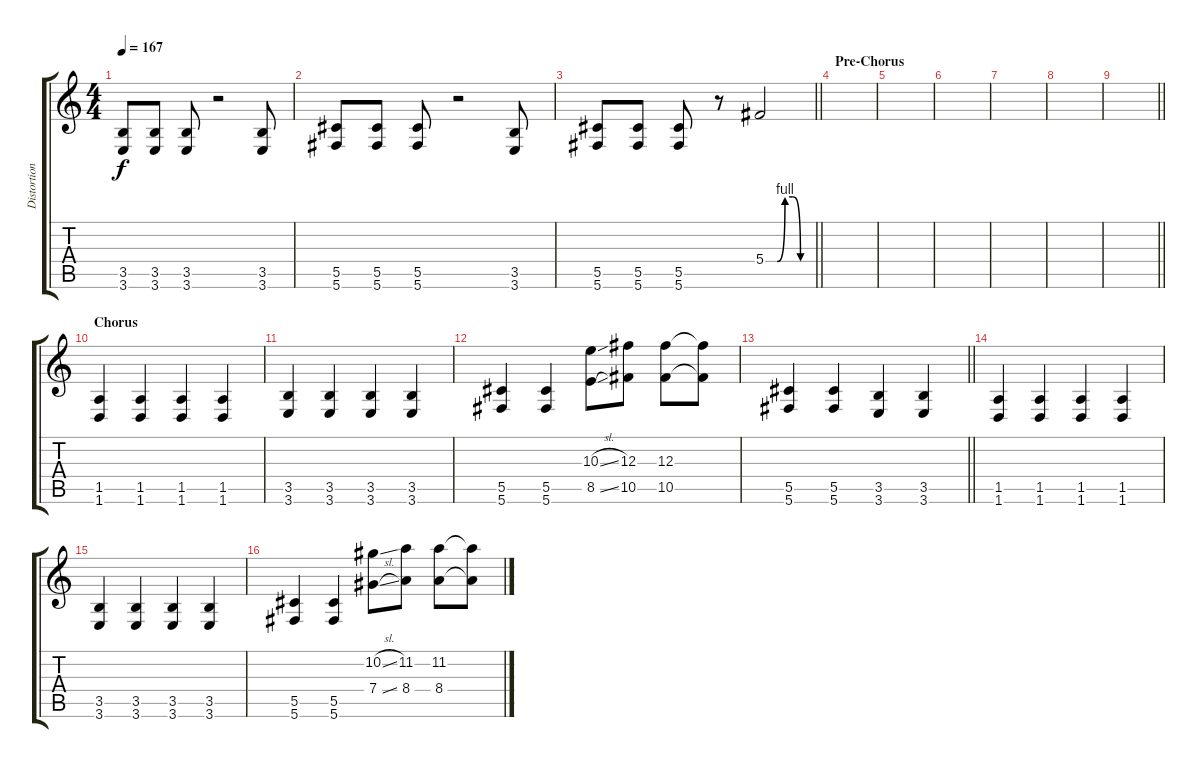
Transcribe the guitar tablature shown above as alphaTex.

\track ("Distortion Guitar [R]" "Distortion") {instrument distortionguitar}
\staff {score tabs}
\tuning (Eb4 Bb3 Gb3 Db3 Ab2 Db2) {hide}
\ts (4 4)
\tempo 167
\clef g2
\ks c
(3.5 3.6).8{dy f} (3.5 3.6).8 (3.5 3.6).8 r.2 (3.5 3.6).8 |
(5.5 5.6).8 (5.5 5.6).8 (5.5 5.6).8 r.2 (3.5 3.6).8 |
\barLineRight lightlight
(5.5 5.6).8 (5.5 5.6).8 (5.5 5.6).8 r.8 5.4{be (custom 0 0 15 0 25 4 35 4 45 0 60 0)}.2 |
\section ("" "Pre-Chorus")
|
|
|
|
|
\barLineRight lightlight
|
\section ("" "Chorus")
(1.5 1.6).4 (1.5 1.6).4 (1.5 1.6).4 (1.5 1.6).4 |
(3.5 3.6).4 (3.5 3.6).4 (3.5 3.6).4 (3.5 3.6).4 |
(5.5 5.6).4 (5.5 5.6).4 (10.3{sl} 8.5{sl}).8 (12.3 10.5).8 (12.3 10.5).8 (12.3{t} 10.5{t}).8 |
\barLineRight lightlight
(5.5 5.6).4 (5.5 5.6).4 (3.5 3.6).4 (3.5 3.6).4 |
(1.5 1.6).4 (1.5 1.6).4 (1.5 1.6).4 (1.5 1.6).4 |
(3.5 3.6).4 (3.5 3.6).4 (3.5 3.6).4 (3.5 3.6).4 |
(5.5 5.6).4 (5.5 5.6).4 (10.2{sl} 7.4{sl}).8 (11.2 8.4).8 (11.2 8.4).8 (11.2{t} 8.4{t}).8
